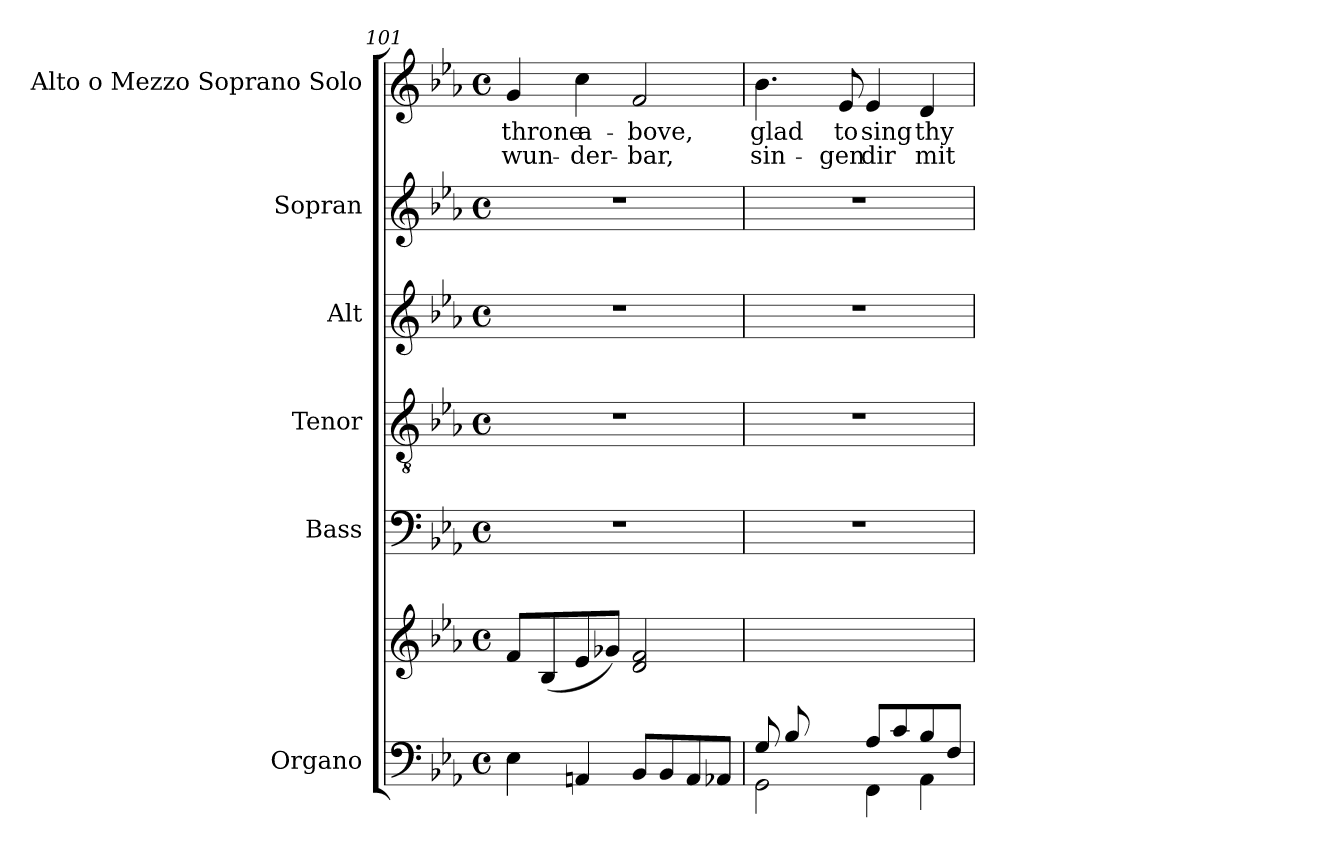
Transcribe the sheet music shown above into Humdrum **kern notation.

**kern	**kern	**kern	**kern	**kern	**kern	**kern	**text	**text
*part6	*part6	*part5	*part4	*part3	*part2	*part1	*part1	*part1
*staff7	*staff6	*staff5	*staff4	*staff3	*staff2	*staff1	*staff1	*staff1
*I"Organo	*	*I"Bass	*I"Tenor	*I"Alt	*I"Sopran	*I"Alto o Mezzo Soprano Solo	*	*
*	*	*I'B	*I'T	*I'A	*I'S	*I'S o l o	*	*
*clefF4	*clefG2	*clefF4	*clefGv2	*clefG2	*clefG2	*clefG2	*	*
*k[b-e-a-]	*k[b-e-a-]	*k[b-e-a-]	*k[b-e-a-]	*k[b-e-a-]	*k[b-e-a-]	*k[b-e-a-]	*	*
*M4/4	*M4/4	*M4/4	*M4/4	*M4/4	*M4/4	*M4/4	*	*
*met(c)	*met(c)	*met(c)	*met(c)	*met(c)	*met(c)	*met(c)	*	*
=101	=101	=101	=101	=101	=101	=101	=101	=101
!	!	!	!	!	!	!	!LO:LY:b	!LO:LY:b
4E-\	8f/L	1r	1r	1r	1r	4g/	throne	wun-
.	(<8B-/	.	.	.	.	.	.	.
!	!	!	!	!	!	!	!LO:LY:b	!LO:LY:b
4AAn/	8e-/	.	.	.	.	4cc\	a-	-der-
.	8g-X/J)	.	.	.	.	.	.	.
!	!	!	!	!	!	!	!LO:LY:b	!LO:LY:b
8BB-/L	2d/ 2f/	.	.	.	.	2f/	-bove,	-bar,
8BB-/	.	.	.	.	.	.	.	.
8AA/	.	.	.	.	.	.	.	.
8AA-X/J	.	.	.	.	.	.	.	.
!!LO:LB:g=z
=102	=102	=102	=102	=102	=102	=102	=102	=102
*^	*	*	*	*	*	*	*	*
*	*^	*	*	*	*	*	*	*	*
!	!	!	!	!	!	!	!	!	!LO:LY:b	!LO:LY:b
(>8G/L	2rAyy	2GG\	4ryy	1r	1r	1r	1r	4.b-\	glad	sin-
8B-/	.	.	.	.	.	.	.	.	.	.
2.ryy	.	.	8d\	.	.	.	.	.	.	.
!	!	!	!	!	!	!	!	!	!LO:LY:b	!LO:LY:b
.	.	.	8e-\J)	.	.	.	.	8e-/	to	-gen
!	!	!	!	!	!	!	!	!	!LO:LY:b	!LO:LY:b
.	8A-/L	4FF\	2ryy	.	.	.	.	4e-/	sing	dir
.	8c/	.	.	.	.	.	.	.	.	.
!	!	!	!	!	!	!	!	!	!LO:LY:b	!LO:LY:b
.	8B-/	4AA-\	.	.	.	.	.	4d/	thy	mit
.	8F/J	.	.	.	.	.	.	.	.	.
*v	*v	*v	*	*	*	*	*	*	*	*
=	=	=	=	=	=	=	=	=
*-	*-	*-	*-	*-	*-	*-	*-	*-
